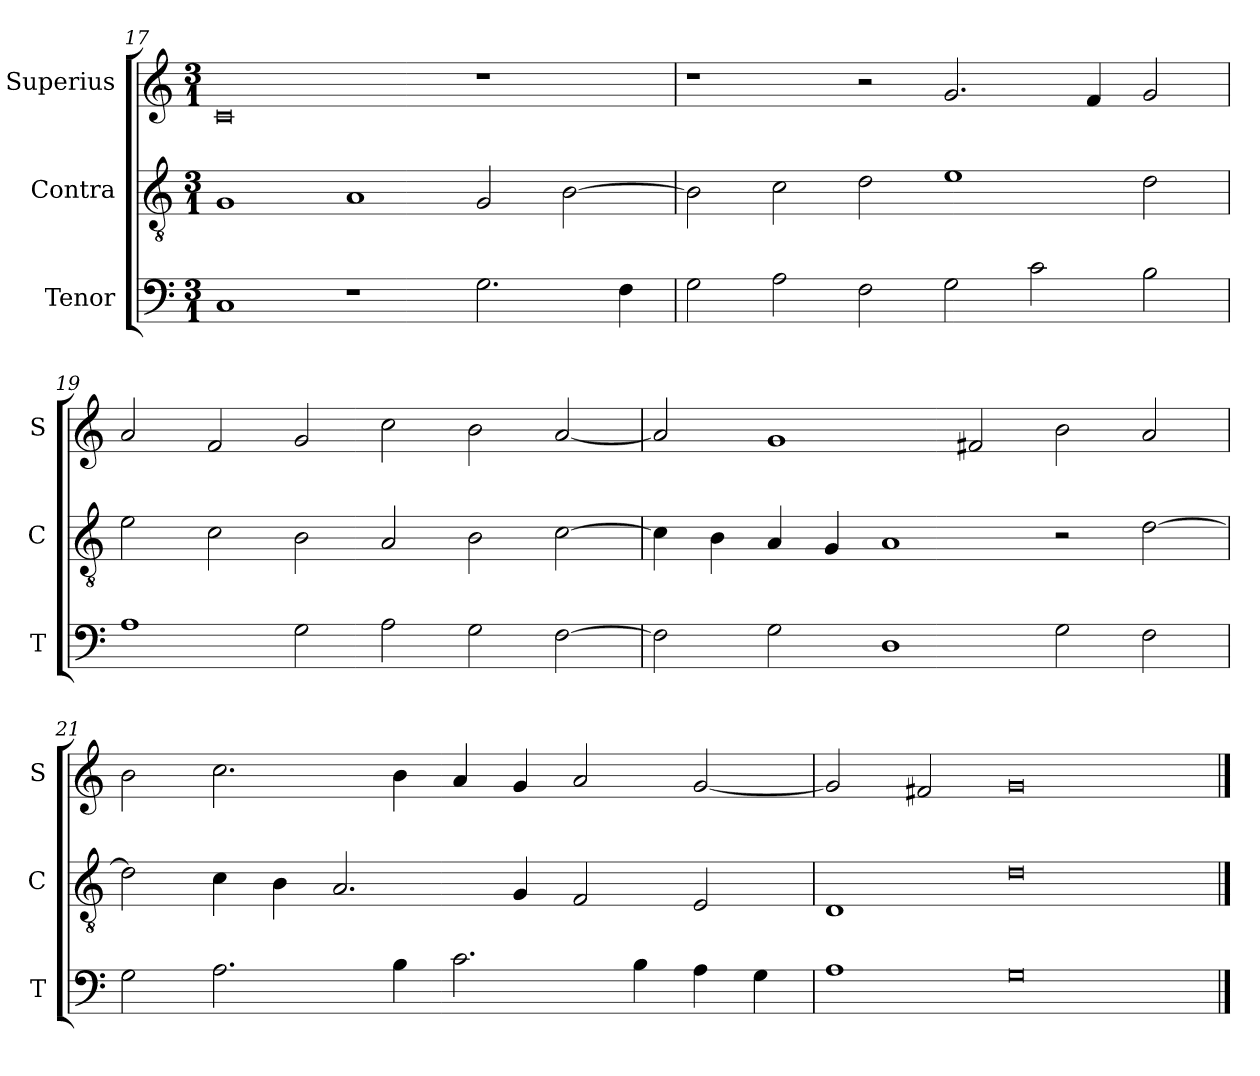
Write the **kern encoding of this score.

**kern	**kern	**kern
*part3	*part2	*part1
*staff3	*staff2	*staff1
*I"Tenor	*I"Contra	*I"Superius
*I'T	*I'C	*I'S
*clefF4	*clefGv2	*clefG2
*k[]	*k[]	*k[]
*M3/1	*M3/1	*M3/1
=17	=17	=17
1C	1G	0c
1r	1A	.
2.G\	2G/	1r
.	[2B\	.
4F\	.	.
=18	=18	=18
2G\	2B\]	1r
2A\	2c\	.
2F\	2d\	2r
2G\	1e	2.g/
2c\	.	.
.	.	4f/
2B\	2d\	2g/
=19	=19	=19
1A	2e\	2a/
.	2c\	2f/
2G\	2B\	2g/
2A\	2A/	2cc\
2G\	2B\	2b\
[2F\	[2c\	[2a/
=20	=20	=20
2F\]	4c\]	2a/]
.	4B\	.
2G\	4A/	1g
.	4G/	.
1D	1A	.
.	.	2f#X/
2G\	2r	2b\
2F\	[2d\	2a/
=21	=21	=21
2G\	2d\]	2b\
2.A\	4c\	2.cc\
.	4B\	.
.	2.A/	.
4B\	.	4b\
2.c\	.	4a/
.	4G/	4g/
.	2F/	2a/
4B\	.	.
4A\	2E/	[2g/
4G\	.	.
=22	=22	=22
1A	1D	2g/]
.	.	2f#X/
0G	0d	0g
==	==	==
*-	*-	*-
